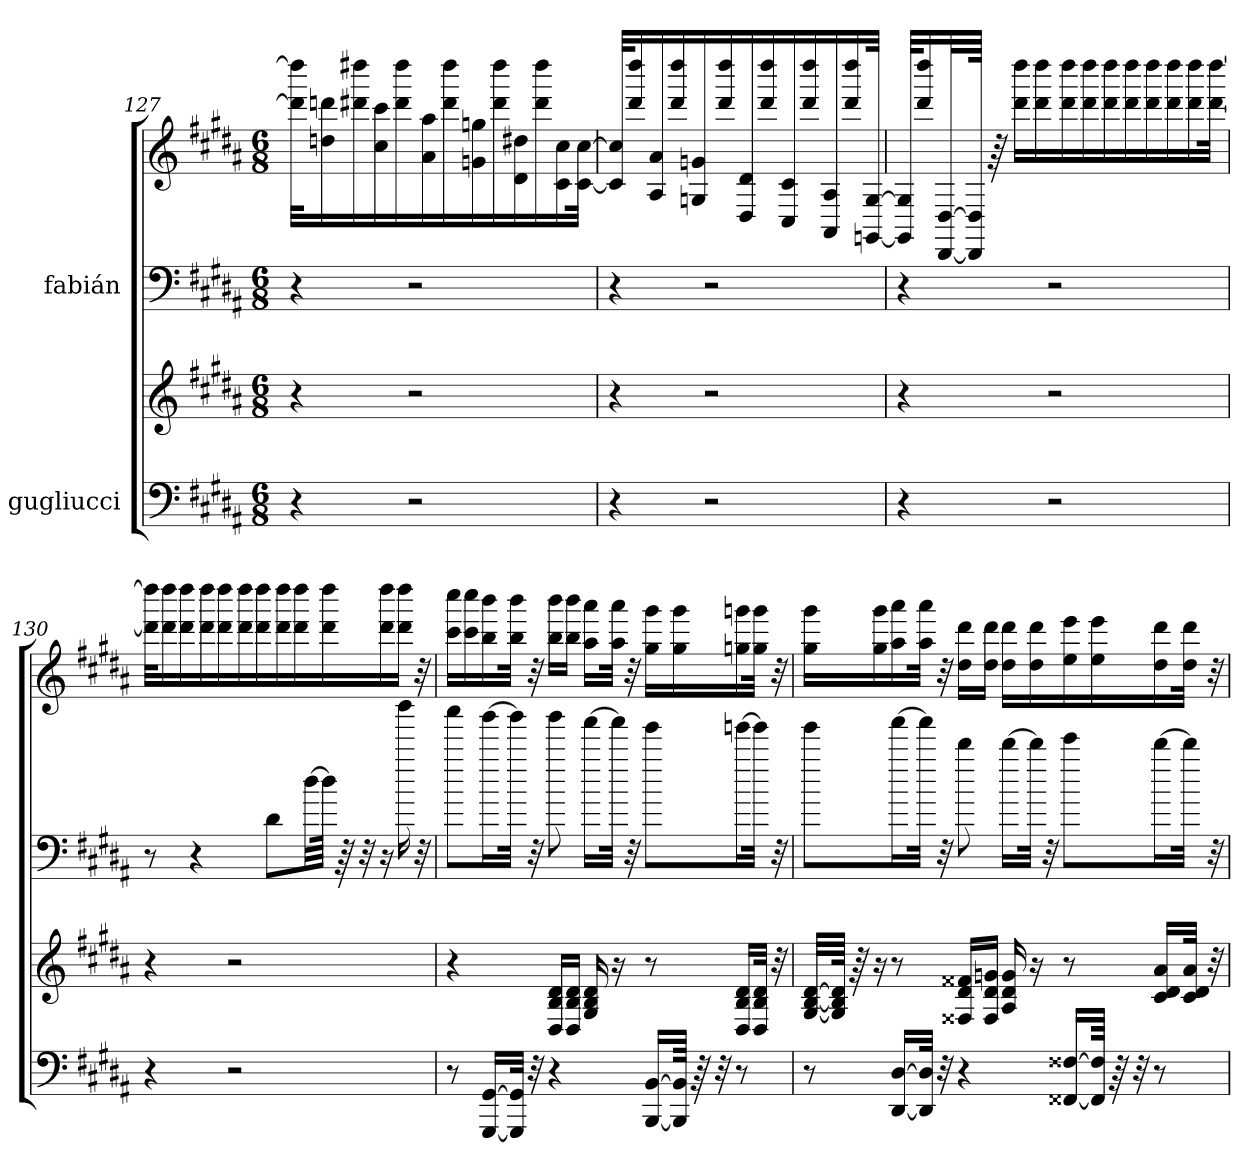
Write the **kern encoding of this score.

**kern	**kern	**kern	**kern
*part2	*part2	*part1	*part1
*staff4	*staff3	*staff2	*staff1
*I"gugliucci	*	*I"fabián	*
!!LO:PB:g=z
*clefF4	*clefG2	*clefF4	*clefG2
*k[f#c#g#d#a#]	*k[f#c#g#d#a#]	*k[f#c#g#d#a#]	*k[f#c#g#d#a#]
*B:	*B:	*B:	*B:
*M6/8	*M6/8	*M6/8	*M6/8
=127	=127	=127	=127
4r	4r	4r	32ddd\] 32dddd\]KLL
.	.	.	16ddn\ 16ddd\
.	.	.	16ddd#X\ 16dddd#X\
.	.	.	16cc#\ 16ccc#\
.	.	.	16ddd#\ 16dddd#\
2r	2r	2r	.
.	.	.	16a#\ 16aa#\
.	.	.	16ddd#\ 16dddd#\
.	.	.	16gn\ 16ggn\
.	.	.	16ddd#\ 16dddd#\
.	.	.	16d#\ 16dd#X\
.	.	.	16ddd#\ 16dddd#\
.	.	.	16c#\ 16cc#\
.	.	.	[32c#\ [32cc#\JJk
=128	=128	=128	=128
4r	4r	4r	32c#/] 32cc#/]KLL
.	.	.	16ddd#/ 16dddd#/
.	.	.	16A#/ 16a#/
.	.	.	16ddd#/ 16dddd#/
.	.	.	16Gn/ 16gn/
2r	2r	2r	.
.	.	.	16ddd#/ 16dddd#/
.	.	.	16D#/ 16d#/
.	.	.	16ddd#/ 16dddd#/
.	.	.	16C#/ 16c#/
.	.	.	16ddd#/ 16dddd#/
.	.	.	16AA#/ 16A#/
.	.	.	16ddd#/ 16dddd#/
.	.	.	[32GGn/ [32G/JJk
!!LO:LB:g=z
=129	=129	=129	=129
4r	4r	4r	32GG/] 32G/]KLL
.	.	.	16ddd#/ 16dddd#/
.	.	.	[32DD#/ [32D#/L
.	.	.	64DD#/] 64D#/]JJJk
.	.	.	64r
.	.	.	16ddd#\ 16dddd#\LL
.	.	.	16ddd#\ 16dddd#\
2r	2r	2r	.
.	.	.	16ddd#\ 16dddd#\
.	.	.	16ddd#\ 16dddd#\
.	.	.	16ddd#\ 16dddd#\
.	.	.	16ddd#\ 16dddd#\
.	.	.	16ddd#\ 16dddd#\
.	.	.	16ddd#\ 16dddd#\
.	.	.	16ddd#\ 16dddd#\
.	.	.	[32ddd#\ [32dddd#\JJk
=130	=130	=130	=130
4r	4r	8r	32ddd#\] 32dddd#\]KLL
.	.	.	16ddd#\ 16dddd#\
.	.	.	16ddd#\ 16dddd#\
.	.	4r	.
.	.	.	16ddd#\ 16dddd#\
.	.	.	16ddd#\ 16dddd#\
2r	2r	.	.
.	.	.	16ddd#\ 16dddd#\
.	.	.	16ddd#\ 16dddd#\
.	.	8d#\L	.
.	.	.	16ddd#\ 16dddd#\
.	.	.	16ddd#\ 16dddd#\
.	.	[32dd#\LL	.
.	.	64dd#\JJJk]	16ddd#\ 16dddd#\
.	.	64r	.
.	.	32r	.
.	.	16r	16ddd#\ 16dddd#\
.	.	16dddd#\	16ddd#\ 16dddd#\JJ
.	.	32r	32r
!!LO:LB:g=z
=131	=131	=131	=131
8r	4r	8cccc#\L	16ccc#\ 16cccc#\LL
.	.	.	16ccc#\ 16cccc#\
[16GGG#/ [16GG#/LL	.	[16bbb\L	16bb\ 16bbb\
32GGG#/] 32GG#/]JJk	.	32bbb\JJk]	32bb\ 32bbb\JJk
32r	.	32r	32r
4r	16D#/ 16B/ 16d#/LL	8bbb\	16bb\ 16bbb\LL
.	16D#/ 16B/ 16d#/JJ	.	16bb\ 16bbb\JJ
.	16G#/ 16B/ 16d#/	[16aaa#\LL	16aa#\ 16aaa#\LL
.	16r	32aaa#\JJk]	32aa#\ 32aaa#\JJk
.	.	32r	32r
[16BBB/ [16BB/LL	8r	8ggg#\L	16gg#\ 16ggg#\LL
64BBB/] 64BB/]JJkk	.	.	16gg#\ 16ggg#\
64r	.	.	.
32r	.	.	.
8r	16D#/ 16B/ 16d#/LL	[16gggn\L	16ggn\ 16gggn\
.	32D#/ 32B/ 32d#/JJk	32ggg\JJk]	32gg\ 32ggg\JJk
.	32r	32r	32r
=132	=132	=132	=132
8r	[32G#/ [32B/ [32d#/LLL	8ggg#\L	16gg#\ 16ggg#\LL
.	64G#/] 64B/] 64d#/]JJJk	.	.
.	64r	.	.
.	16r	.	16gg#\ 16ggg#\
[16DD#/ [16D#/LL	8r	[16aaa#\L	16aa#\ 16aaa#\
32DD#/] 32D#/]JJk	.	32aaa#\JJk]	32aa#\ 32aaa#\JJk
32r	.	32r	32r
4r	16F##X/ 16d#/ 16f##X/LL	8ddd#\	16dd#\ 16ddd#\LL
.	16F##/ 16d#/ 16gn/JJ	.	16dd#\ 16ddd#\JJ
.	16A#/ 16d#/ 16g/	[16ddd#\LL	16dd#\ 16ddd#\LL
.	16r	32ddd#\JJk]	16dd#\ 16ddd#\
.	.	32r	.
[16FF##X/ [16F##X/LL	8r	8eee\L	16ee\ 16eee\
64FF##/] 64F##/]JJkk	.	.	16ee\ 16eee\
64r	.	.	.
32r	.	.	.
8r	16c#/ 16d#/ 16a#/LL	[16ddd#\L	16dd#\ 16ddd#\
.	32c#/ 32d#/ 32a#/JJk	32ddd#\JJk]	32dd#\ 32ddd#\JJk
.	32r	32r	32r
=	=	=	=
*-	*-	*-	*-
